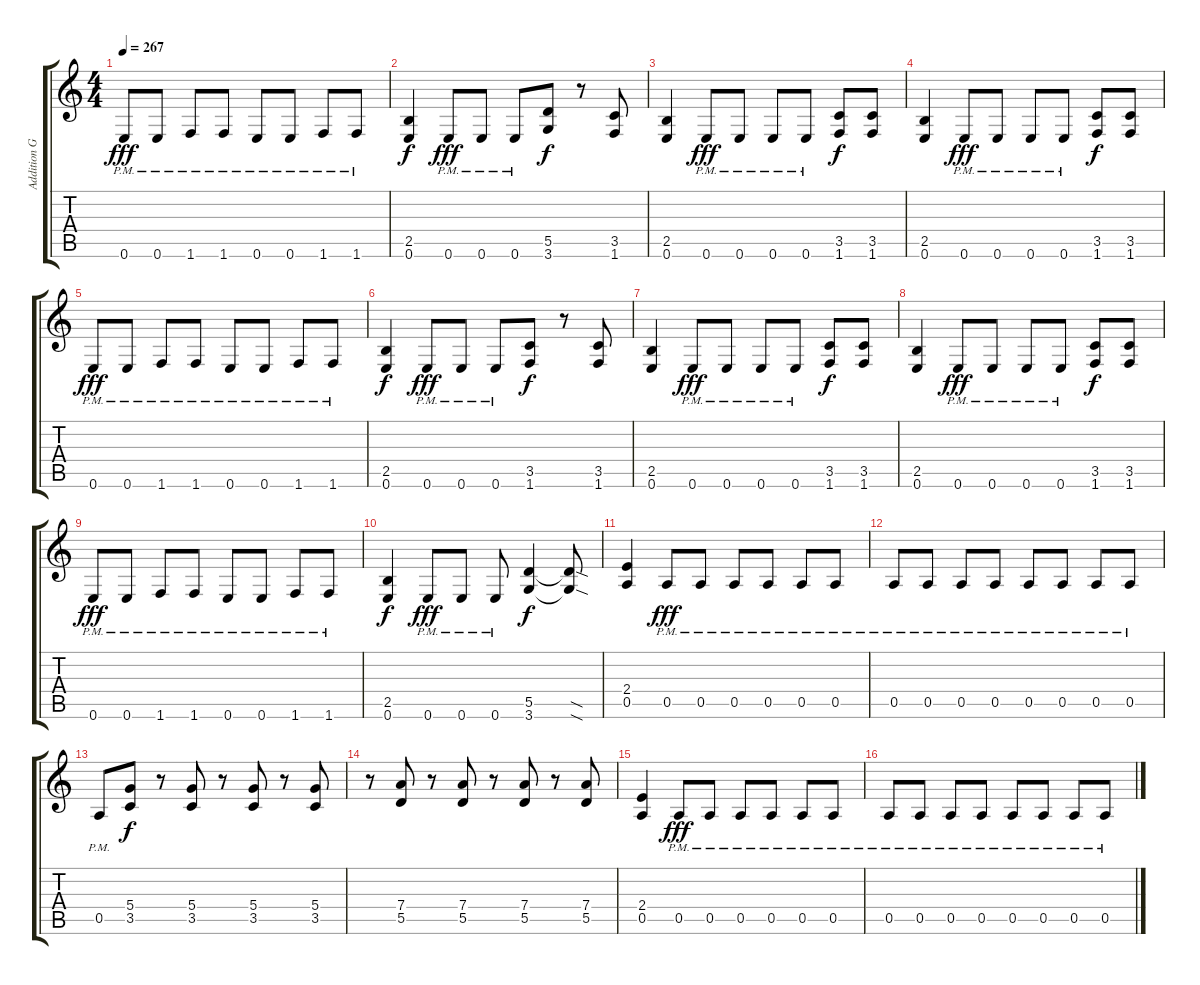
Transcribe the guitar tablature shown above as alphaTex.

\track ("Addition Guitar" "Addition G") {instrument distortionguitar}
\staff {score tabs}
\tuning (E4 B3 G3 D3 A2 E2) {hide}
\ts (4 4)
\tempo 267
\clef g2
\ks c
0.6{pm}.8{dy fff} 0.6{pm}.8 1.6{pm}.8 1.6{pm}.8 0.6{pm}.8 0.6{pm}.8 1.6{pm}.8 1.6{pm}.8 |
(2.5 0.6).4{dy f} 0.6{pm}.8{dy fff} 0.6{pm}.8 0.6{pm}.8 (5.5 3.6).8{dy f} r.8 (3.5 1.6).8 |
(2.5 0.6).4 0.6{pm}.8{dy fff} 0.6{pm}.8 0.6{pm}.8 0.6{pm}.8 (3.5 1.6).8{dy f} (3.5 1.6).8 |
(2.5 0.6).4 0.6{pm}.8{dy fff} 0.6{pm}.8 0.6{pm}.8 0.6{pm}.8 (3.5 1.6).8{dy f} (3.5 1.6).8 |
0.6{pm}.8{dy fff} 0.6{pm}.8 1.6{pm}.8 1.6{pm}.8 0.6{pm}.8 0.6{pm}.8 1.6{pm}.8 1.6{pm}.8 |
(2.5 0.6).4{dy f} 0.6{pm}.8{dy fff} 0.6{pm}.8 0.6{pm}.8 (3.5 1.6).8{dy f} r.8 (3.5 1.6).8 |
(2.5 0.6).4 0.6{pm}.8{dy fff} 0.6{pm}.8 0.6{pm}.8 0.6{pm}.8 (3.5 1.6).8{dy f} (3.5 1.6).8 |
(2.5 0.6).4 0.6{pm}.8{dy fff} 0.6{pm}.8 0.6{pm}.8 0.6{pm}.8 (3.5 1.6).8{dy f} (3.5 1.6).8 |
0.6{pm}.8{dy fff} 0.6{pm}.8 1.6{pm}.8 1.6{pm}.8 0.6{pm}.8 0.6{pm}.8 1.6{pm}.8 1.6{pm}.8 |
(2.5 0.6).4{dy f} 0.6{pm}.8{dy fff} 0.6{pm}.8 0.6{pm}.8 (5.5 3.6).4{dy f} (5.5{sod t} 3.6{sod t}).8 |
(2.4 0.5).4 0.5{pm}.8{dy fff} 0.5{pm}.8 0.5{pm}.8 0.5{pm}.8 0.5{pm}.8 0.5{pm}.8 |
0.5{pm}.8 0.5{pm}.8 0.5{pm}.8 0.5{pm}.8 0.5{pm}.8 0.5{pm}.8 0.5{pm}.8 0.5{pm}.8 |
0.5{pm}.8 (5.4 3.5).8{dy f} r.8 (5.4 3.5).8 r.8 (5.4 3.5).8 r.8 (5.4 3.5).8 |
r.8 (7.4 5.5).8 r.8 (7.4 5.5).8 r.8 (7.4 5.5).8 r.8 (7.4 5.5).8 |
(2.4 0.5).4 0.5{pm}.8{dy fff} 0.5{pm}.8 0.5{pm}.8 0.5{pm}.8 0.5{pm}.8 0.5{pm}.8 |
0.5{pm}.8 0.5{pm}.8 0.5{pm}.8 0.5{pm}.8 0.5{pm}.8 0.5{pm}.8 0.5{pm}.8 0.5{pm}.8
